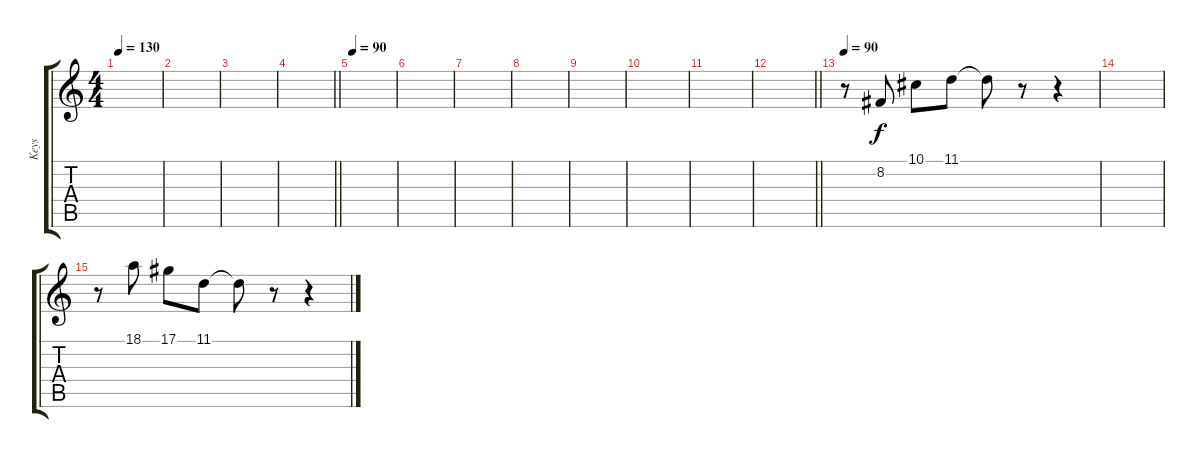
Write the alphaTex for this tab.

\track ("Keys" "Keys") {instrument stringensemble2}
\staff {score tabs}
\tuning (Eb4 Bb3 Gb3 Db3 Ab2 Eb2) {hide}
\ts (4 4)
\tempo 130
\clef g2
\ks c
|
|
|
\barLineRight lightlight
|
\tempo 90
|
|
|
|
|
|
|
\barLineRight lightlight
|
\tempo 90
r.8{instrument fx5brightness} 8.2.8 10.1.8 11.1.8 11.1{t}.8 r.8 r.4 |
|
r.8 18.1.8 17.1.8 11.1.8 11.1{t}.8 r.8 r.4
